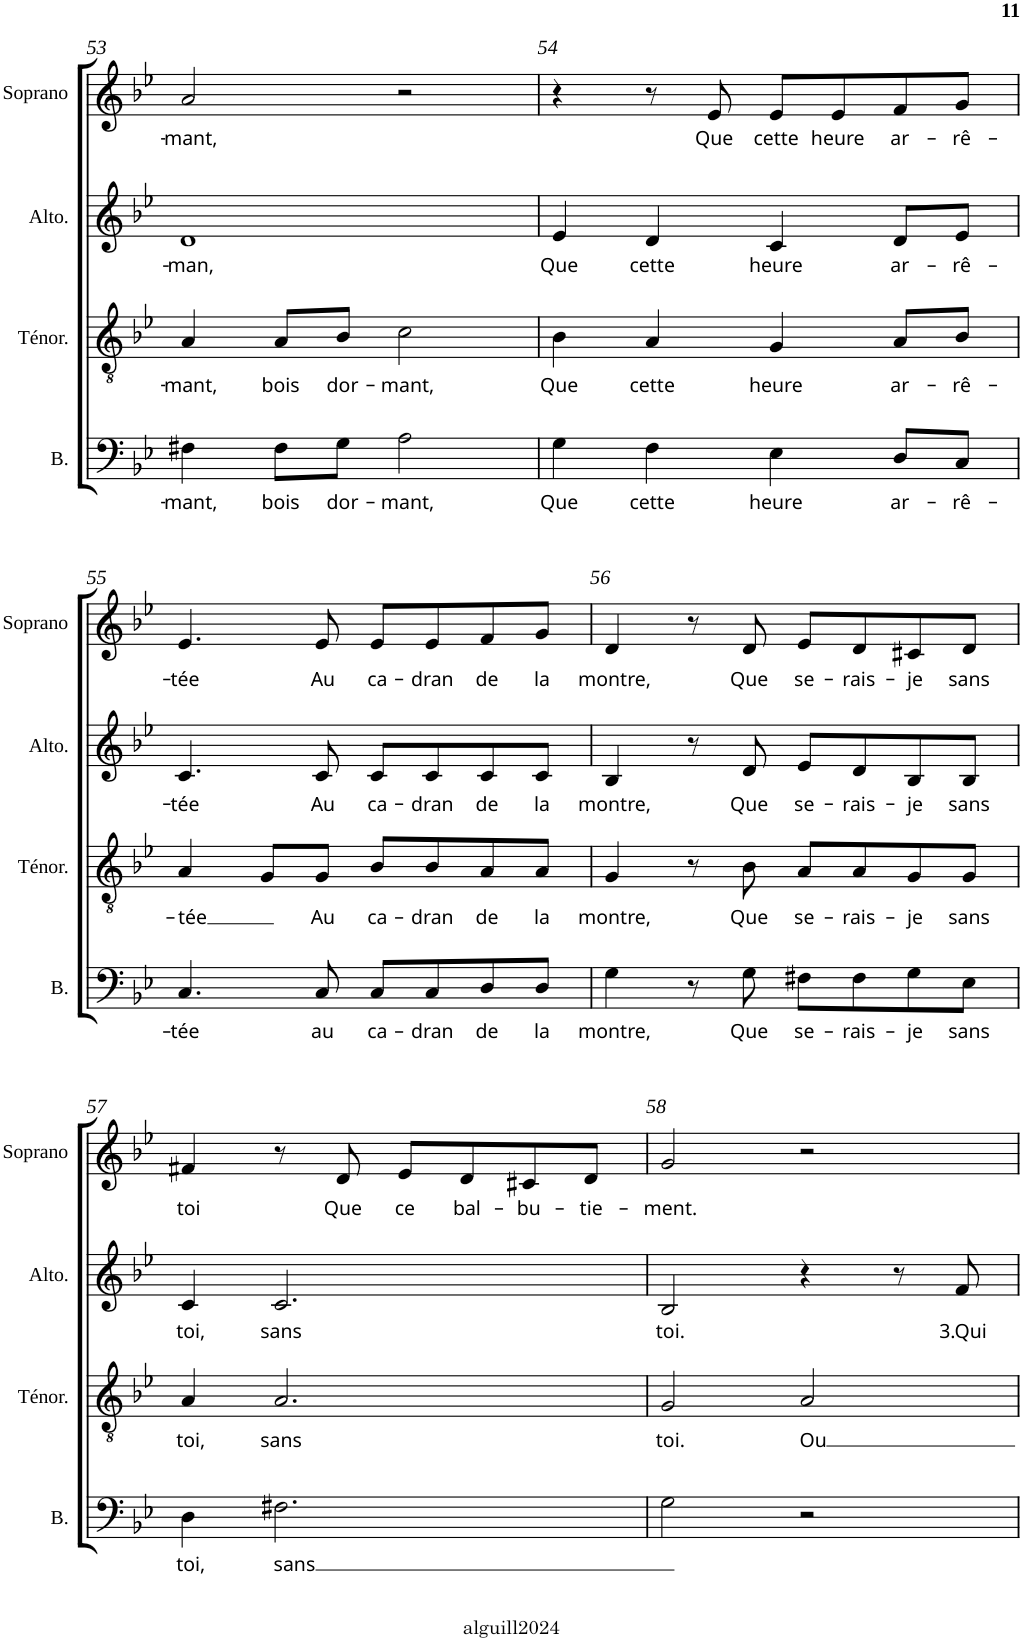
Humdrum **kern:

**kern	**text	**kern	**text	**kern	**text	**kern	**text
*part4	*part4	*part3	*part3	*part2	*part2	*part1	*part1
*staff4	*staff4	*staff3	*staff3	*staff2	*staff2	*staff1	*staff1
*I"Basse	*	*I"Ténor	*	*I"Alto	*	*I"Soprano	*
*I'B.	*	*I'Ténor.	*	*I'Alto.	*	*I'Soprano	*
!!LO:PB:g=z
*clefF4	*	*clefGv2	*	*clefG2	*	*clefG2	*
*k[b-e-]	*	*k[b-e-]	*	*k[b-e-]	*	*k[b-e-]	*
*g:	*	*g:	*	*g:	*	*g:	*
*M4/4	*	*M4/4	*	*M4/4	*	*M4/4	*
*met(c)	*	*met(c)	*	*met(c)	*	*met(c)	*
=53	=53	=53	=53	=53	=53	=53	=53
!	!LO:LY:b	!	!LO:LY:b	!	!LO:LY:b	!	!LO:LY:b
4F#X\	-mant,	4A/	-mant,	1d	-man,	2a/	-mant,
!	!LO:LY:b	!	!LO:LY:b	!	!	!	!
8F#\L	bois	8A/L	bois	.	.	.	.
!	!LO:LY:b	!	!LO:LY:b	!	!	!	!
8G\J	dor-	8B-/J	dor-	.	.	.	.
!	!LO:LY:b	!	!LO:LY:b	!	!	!	!
2A\	-mant,	2c\	-mant,	.	.	2r	.
=54	=54	=54	=54	=54	=54	=54	=54
!	!LO:LY:b	!	!LO:LY:b	!	!LO:LY:b	!	!
4G\	Que	4B-\	Que	4e-/	Que	4r	.
!	!LO:LY:b	!	!LO:LY:b	!	!LO:LY:b	!	!
4F\	cette	4A/	cette	4d/	cette	8r	.
!	!	!	!	!	!	!	!LO:LY:b
.	.	.	.	.	.	8e-/	Que
!	!LO:LY:b	!	!LO:LY:b	!	!LO:LY:b	!	!LO:LY:b
4E-\	heure	4G/	heure	4c/	heure	8e-/L	cette
!	!	!	!	!	!	!	!LO:LY:b
.	.	.	.	.	.	8e-/	heure
!	!LO:LY:b	!	!LO:LY:b	!	!LO:LY:b	!	!LO:LY:b
8D/L	ar-	8A/L	ar-	8d/L	ar-	8f/	ar-
!	!LO:LY:b	!	!LO:LY:b	!	!LO:LY:b	!	!LO:LY:b
8C/J	-rê-	8B-/J	-rê-	8e-/J	-rê-	8g/J	-rê-
!!LO:LB:g=z
=55	=55	=55	=55	=55	=55	=55	=55
!	!LO:LY:b	!	!LO:LY:b	!	!LO:LY:b	!	!LO:LY:b
4.C/	-tée	4A/	-tée	4.c/	-tée	4.e-/	-tée
.	.	8G/L	.	.	.	.	.
!	!LO:LY:b	!	!LO:LY:b	!	!LO:LY:b	!	!LO:LY:b
8C/	au	8G/J	Au	8c/	Au	8e-/	Au
!	!LO:LY:b	!	!LO:LY:b	!	!LO:LY:b	!	!LO:LY:b
8C/L	ca-	8B-/L	ca-	8c/L	ca-	8e-/L	ca-
!	!LO:LY:b	!	!LO:LY:b	!	!LO:LY:b	!	!LO:LY:b
8C/	-dran	8B-/	-dran	8c/	-dran	8e-/	-dran
!	!LO:LY:b	!	!LO:LY:b	!	!LO:LY:b	!	!LO:LY:b
8D/	de	8A/	de	8c/	de	8f/	de
!	!LO:LY:b	!	!LO:LY:b	!	!LO:LY:b	!	!LO:LY:b
8D/J	la	8A/J	la	8c/J	la	8g/J	la
=56	=56	=56	=56	=56	=56	=56	=56
!	!LO:LY:b	!	!LO:LY:b	!	!LO:LY:b	!	!LO:LY:b
4G\	montre,	4G/	montre,	4B-/	montre,	4d/	montre,
8r	.	8r	.	8r	.	8r	.
!	!LO:LY:b	!	!LO:LY:b	!	!LO:LY:b	!	!LO:LY:b
8G\	Que	8B-\	Que	8d/	Que	8d/	Que
!	!LO:LY:b	!	!LO:LY:b	!	!LO:LY:b	!	!LO:LY:b
8F#X\L	se-	8A/L	se-	8e-/L	se-	8e-/L	se-
!	!LO:LY:b	!	!LO:LY:b	!	!LO:LY:b	!	!LO:LY:b
8F#\	-rais-	8A/	-rais-	8d/	-rais-	8d/	-rais-
!	!LO:LY:b	!	!LO:LY:b	!	!LO:LY:b	!	!LO:LY:b
8G\	-je	8G/	-je	8B-/	-je	8c#X/	-je
!	!LO:LY:b	!	!LO:LY:b	!	!LO:LY:b	!	!LO:LY:b
8E-\J	sans	8G/J	sans	8B-/J	sans	8d/J	sans
!!LO:LB:g=z
=57	=57	=57	=57	=57	=57	=57	=57
!	!LO:LY:b	!	!LO:LY:b	!	!LO:LY:b	!	!LO:LY:b
4D\	toi,	4A/	toi,	4c/	toi,	4f#X/	toi
!	!LO:LY:b	!	!LO:LY:b	!	!LO:LY:b	!	!
2.F#X\	sans	2.A/	sans	2.c/	sans	8r	.
!	!	!	!	!	!	!	!LO:LY:b
.	.	.	.	.	.	8d/	Que
!	!	!	!	!	!	!	!LO:LY:b
.	.	.	.	.	.	8e-/L	ce
!	!	!	!	!	!	!	!LO:LY:b
.	.	.	.	.	.	8d/	bal-
!	!	!	!	!	!	!	!LO:LY:b
.	.	.	.	.	.	8c#X/	-bu-
!	!	!	!	!	!	!	!LO:LY:b
.	.	.	.	.	.	8d/J	-tie-
=58	=58	=58	=58	=58	=58	=58	=58
!	!	!	!LO:LY:b	!	!LO:LY:b	!	!LO:LY:b
2G\	.	2G/	toi.	2B-/	toi.	2g/	-ment.
!	!	!	!LO:LY:b	!	!	!	!
2r	.	2A/	Ou	4r	.	2r	.
.	.	.	.	8r	.	.	.
!	!	!	!	!	!LO:LY:b	!	!
.	.	.	.	8f/	3.Qui	.	.
=	=	=	=	=	=	=	=
*-	*-	*-	*-	*-	*-	*-	*-
